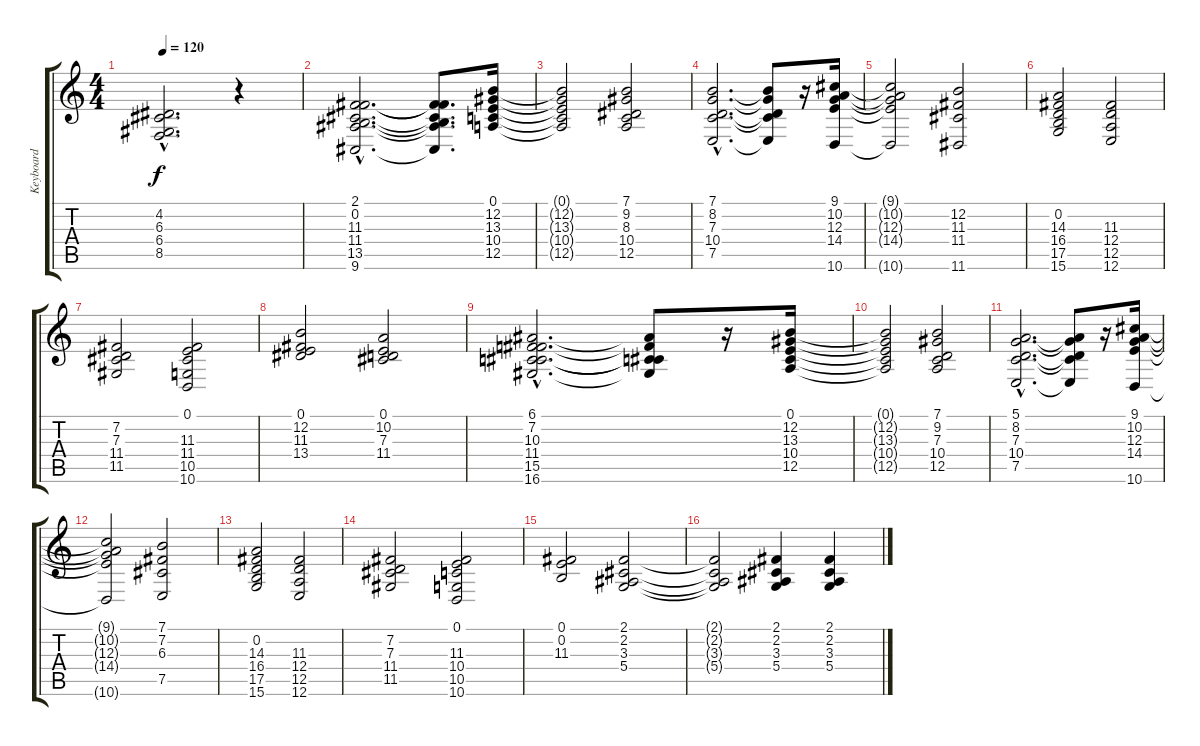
\track ("Keyboard" "Keyboard") {instrument pad3polysynth}
\staff {score tabs}
\tuning (E4 B3 G3 D3 A2 E2) {hide}
\ts (4 4)
\tempo 120
\clef g2
\ks c
(4.2{hac t} 6.3{hac t} 6.4{hac t} 8.5{hac t}).2{d dy f} r.4 |
(2.1{hac} 0.2{hac} 11.3{hac} 11.4{hac} 13.5{hac} 9.6{hac}).2{d} (2.1{t} 0.2{t} 11.3{t} 11.4{t} 13.5{t} 9.6{t}).8{d} (0.1 12.2 13.3 10.4 12.5).16 |
(0.1{t} 12.2{t} 13.3{t} 10.4{t} 12.5{t}).2 (7.1 9.2 8.3 10.4 12.5).2 |
(7.1{hac} 8.2{hac} 7.3{hac} 10.4{hac} 7.5{hac}).2{d} (7.1{t} 8.2{t} 7.3{t} 10.4{t} 7.5{t}).8 r.16 (9.1 10.2 12.3 14.4 10.6).16 |
(9.1{t} 10.2{t} 12.3{t} 14.4{t} 10.6{t}).2 (12.2 11.3 11.4 11.6).2 |
(0.2 14.3 16.4 17.5 15.6).2 (11.3 12.4 12.5 12.6).2 |
(7.2 7.3 11.4 11.5).2 (0.1 11.3 11.4 10.5 10.6).2 |
(0.1 12.2 11.3 13.4).2 (0.1 10.2 7.3 11.4).2 |
(6.1{hac} 7.2 10.3{hac} 11.4{hac} 15.5{hac} 16.6{hac}).2{d} (6.1{t} 10.3{t} 11.4{t} 15.5{t} 16.6{t}).8 r.16 (0.1 12.2 13.3 10.4 12.5).16 |
(0.1{t} 12.2{t} 13.3{t} 10.4{t} 12.5{t}).2 (7.1 9.2 7.3 10.4 12.5).2 |
(5.1{hac} 8.2{hac} 7.3{hac} 10.4{hac} 7.5{hac}).2{d} (5.1{t} 8.2{t} 7.3{t} 10.4{t} 7.5{t}).8 r.16 (9.1 10.2 12.3 14.4 10.6).16 |
(9.1{t} 10.2{t} 12.3{t} 14.4{t} 10.6{t}).2 (7.1 7.2 6.3 7.5).2 |
(0.2 14.3 16.4 17.5 15.6).2 (11.3 12.4 12.5 12.6).2 |
(7.2 7.3 11.4 11.5).2 (0.1 11.3 10.4 10.5 10.6).2 |
(0.1 0.2 11.3).2 (2.1 2.2 3.3 5.4).2 |
(2.1{t} 2.2{t} 3.3{t} 5.4{t}).2 (2.1 2.2 3.3 5.4).4 (2.1 2.2 3.3 5.4).4
